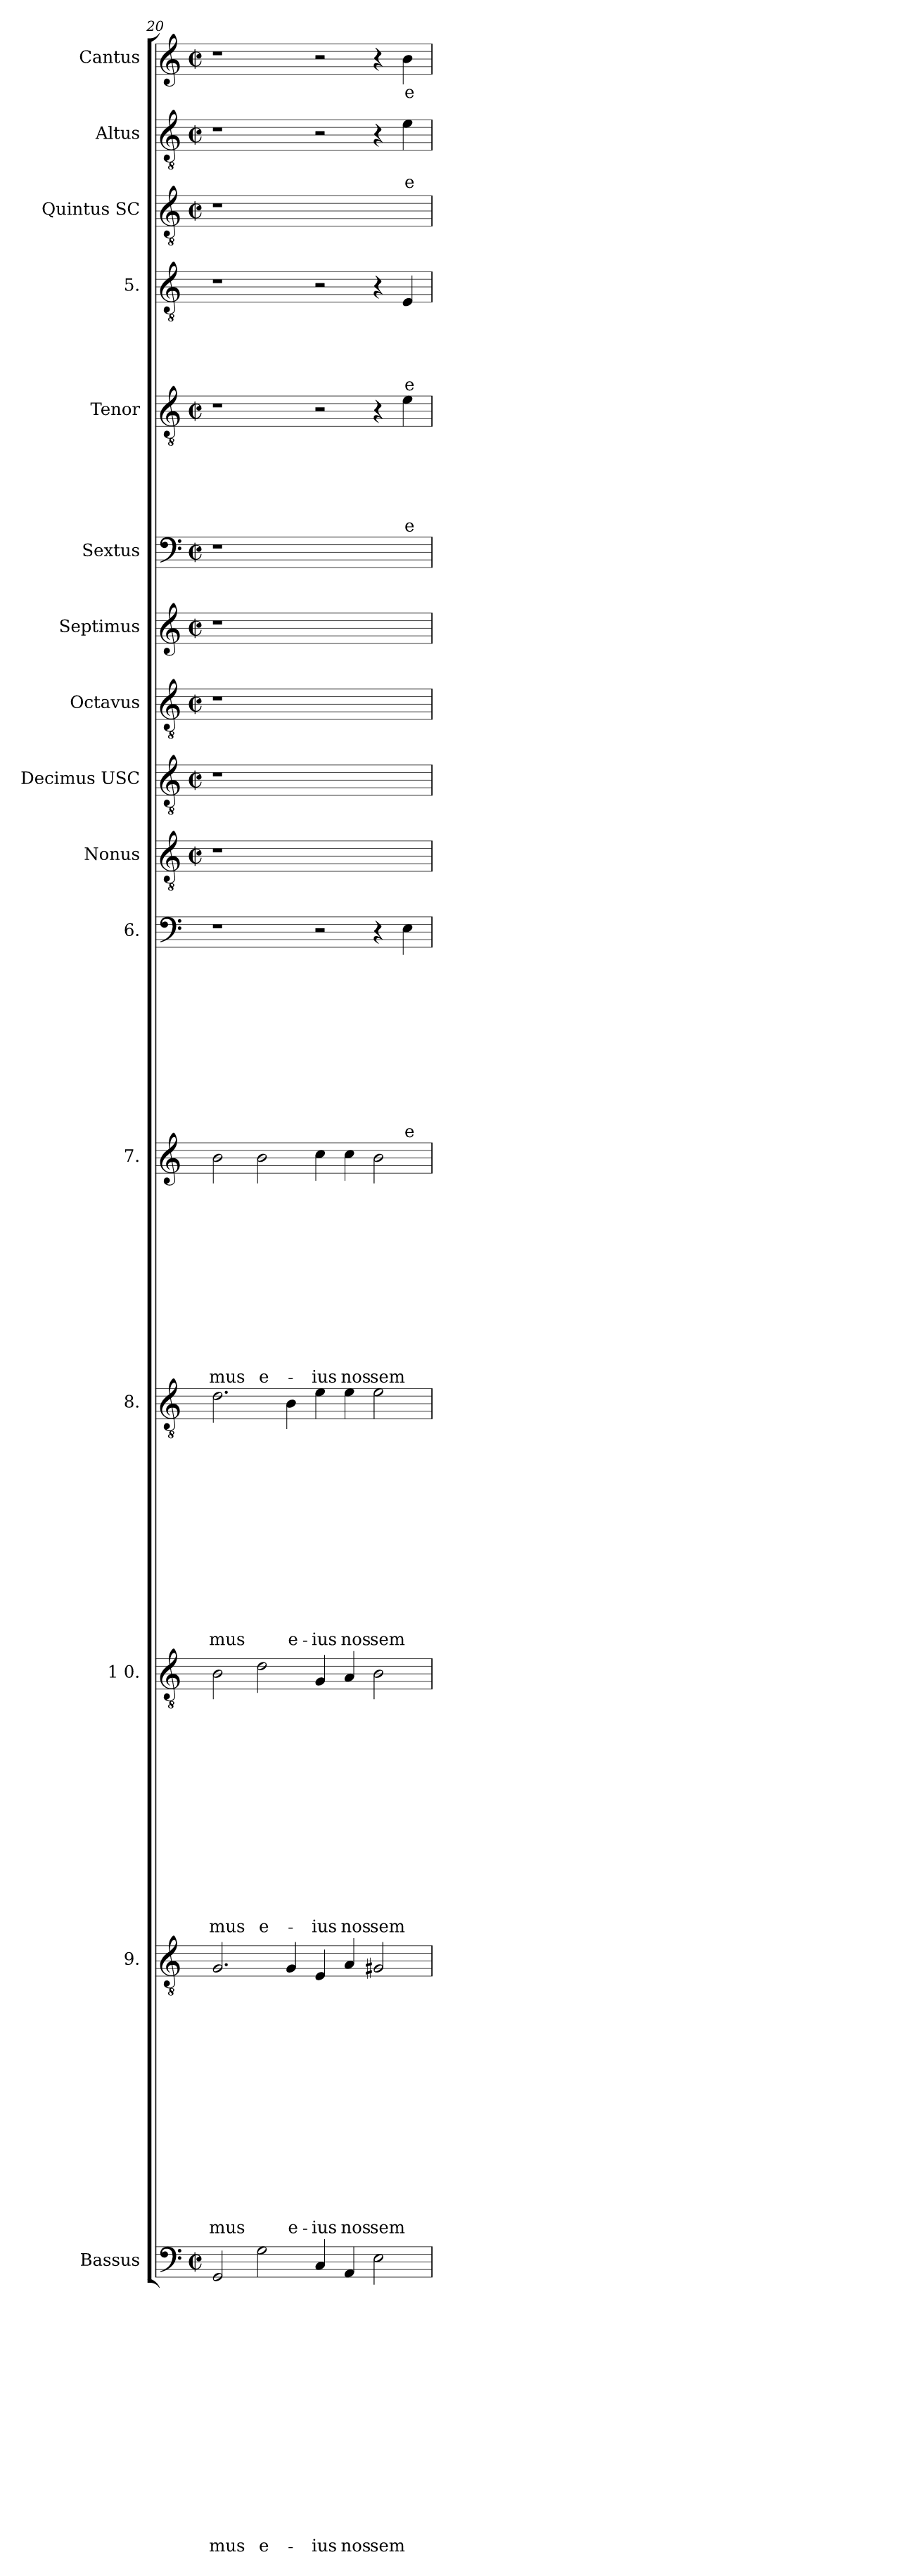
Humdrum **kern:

**kern	**text	**text	**text	**text	**text	**text	**text	**text	**text	**text	**text	**text	**text	**text	**text	**text	**kern	**text	**text	**text	**text	**text	**text	**text	**text	**text	**text	**text	**text	**text	**text	**text	**kern	**text	**text	**text	**text	**text	**text	**text	**text	**text	**text	**text	**text	**text	**text	**kern	**text	**text	**text	**text	**text	**text	**text	**text	**text	**text	**text	**text	**text	**kern	**text	**text	**text	**text	**text	**text	**text	**text	**text	**text	**text	**text	**kern	**text	**text	**text	**text	**text	**text	**text	**text	**text	**text	**text	**kern	**kern	**kern	**kern	**kern	**kern	**text	**text	**text	**text	**text	**text	**kern	**text	**text	**text	**text	**text	**kern	**kern	**text	**text	**kern	**text
*part16	*part16	*part16	*part16	*part16	*part16	*part16	*part16	*part16	*part16	*part16	*part16	*part16	*part16	*part16	*part16	*part16	*part15	*part15	*part15	*part15	*part15	*part15	*part15	*part15	*part15	*part15	*part15	*part15	*part15	*part15	*part15	*part15	*part14	*part14	*part14	*part14	*part14	*part14	*part14	*part14	*part14	*part14	*part14	*part14	*part14	*part14	*part14	*part13	*part13	*part13	*part13	*part13	*part13	*part13	*part13	*part13	*part13	*part13	*part13	*part13	*part13	*part12	*part12	*part12	*part12	*part12	*part12	*part12	*part12	*part12	*part12	*part12	*part12	*part12	*part11	*part11	*part11	*part11	*part11	*part11	*part11	*part11	*part11	*part11	*part11	*part11	*part10	*part9	*part8	*part7	*part6	*part5	*part5	*part5	*part5	*part5	*part5	*part5	*part4	*part4	*part4	*part4	*part4	*part4	*part3	*part2	*part2	*part2	*part1	*part1
*staff16	*staff16	*staff16	*staff16	*staff16	*staff16	*staff16	*staff16	*staff16	*staff16	*staff16	*staff16	*staff16	*staff16	*staff16	*staff16	*staff16	*staff15	*staff15	*staff15	*staff15	*staff15	*staff15	*staff15	*staff15	*staff15	*staff15	*staff15	*staff15	*staff15	*staff15	*staff15	*staff15	*staff14	*staff14	*staff14	*staff14	*staff14	*staff14	*staff14	*staff14	*staff14	*staff14	*staff14	*staff14	*staff14	*staff14	*staff14	*staff13	*staff13	*staff13	*staff13	*staff13	*staff13	*staff13	*staff13	*staff13	*staff13	*staff13	*staff13	*staff13	*staff13	*staff12	*staff12	*staff12	*staff12	*staff12	*staff12	*staff12	*staff12	*staff12	*staff12	*staff12	*staff12	*staff12	*staff11	*staff11	*staff11	*staff11	*staff11	*staff11	*staff11	*staff11	*staff11	*staff11	*staff11	*staff11	*staff10	*staff9	*staff8	*staff7	*staff6	*staff5	*staff5	*staff5	*staff5	*staff5	*staff5	*staff5	*staff4	*staff4	*staff4	*staff4	*staff4	*staff4	*staff3	*staff2	*staff2	*staff2	*staff1	*staff1
*I"Bassus	*	*	*	*	*	*	*	*	*	*	*	*	*	*	*	*	*I"9.	*	*	*	*	*	*	*	*	*	*	*	*	*	*	*	*I"1 0.	*	*	*	*	*	*	*	*	*	*	*	*	*	*	*I"8.	*	*	*	*	*	*	*	*	*	*	*	*	*	*I"7.	*	*	*	*	*	*	*	*	*	*	*	*	*I"6.	*	*	*	*	*	*	*	*	*	*	*	*I"Nonus	*I"Decimus USC	*I"Octavus	*I"Septimus	*I"Sextus	*I"Tenor	*	*	*	*	*	*	*I"5.	*	*	*	*	*	*I"Quintus SC	*I"Altus	*	*	*I"Cantus	*
*I'B.	*	*	*	*	*	*	*	*	*	*	*	*	*	*	*	*	*	*	*	*	*	*	*	*	*	*	*	*	*	*	*	*	*	*	*	*	*	*	*	*	*	*	*	*	*	*	*	*	*	*	*	*	*	*	*	*	*	*	*	*	*	*	*	*	*	*	*	*	*	*	*	*	*	*	*	*	*	*	*	*	*	*	*	*	*	*	*	*	*	*	*	*I'T.	*	*	*	*	*	*	*	*	*	*	*	*	*	*I'A.	*	*	*I'C.	*
*clefF4	*	*	*	*	*	*	*	*	*	*	*	*	*	*	*	*	*clefGv2	*	*	*	*	*	*	*	*	*	*	*	*	*	*	*	*clefGv2	*	*	*	*	*	*	*	*	*	*	*	*	*	*	*clefGv2	*	*	*	*	*	*	*	*	*	*	*	*	*	*clefG2	*	*	*	*	*	*	*	*	*	*	*	*	*clefF4	*	*	*	*	*	*	*	*	*	*	*	*clefGv2	*clefGv2	*clefGv2	*clefG2	*clefF4	*clefGv2	*	*	*	*	*	*	*clefGv2	*	*	*	*	*	*clefGv2	*clefGv2	*	*	*clefG2	*
*k[]	*	*	*	*	*	*	*	*	*	*	*	*	*	*	*	*	*k[]	*	*	*	*	*	*	*	*	*	*	*	*	*	*	*	*k[]	*	*	*	*	*	*	*	*	*	*	*	*	*	*	*k[]	*	*	*	*	*	*	*	*	*	*	*	*	*	*k[]	*	*	*	*	*	*	*	*	*	*	*	*	*k[]	*	*	*	*	*	*	*	*	*	*	*	*k[]	*k[]	*k[]	*k[]	*k[]	*k[]	*	*	*	*	*	*	*k[]	*	*	*	*	*	*k[]	*k[]	*	*	*k[]	*
*C:	*	*	*	*	*	*	*	*	*	*	*	*	*	*	*	*	*C:	*	*	*	*	*	*	*	*	*	*	*	*	*	*	*	*C:	*	*	*	*	*	*	*	*	*	*	*	*	*	*	*C:	*	*	*	*	*	*	*	*	*	*	*	*	*	*C:	*	*	*	*	*	*	*	*	*	*	*	*	*C:	*	*	*	*	*	*	*	*	*	*	*	*C:	*C:	*C:	*C:	*C:	*C:	*	*	*	*	*	*	*C:	*	*	*	*	*	*C:	*C:	*	*	*C:	*
*M2/2	*	*	*	*	*	*	*	*	*	*	*	*	*	*	*	*	*	*	*	*	*	*	*	*	*	*	*	*	*	*	*	*	*	*	*	*	*	*	*	*	*	*	*	*	*	*	*	*	*	*	*	*	*	*	*	*	*	*	*	*	*	*	*	*	*	*	*	*	*	*	*	*	*	*	*	*	*	*	*	*	*	*	*	*	*	*	*M2/2	*M2/2	*M2/2	*M2/2	*M2/2	*M2/2	*	*	*	*	*	*	*	*	*	*	*	*	*M2/2	*M2/2	*	*	*M2/2	*
*met(c|)	*	*	*	*	*	*	*	*	*	*	*	*	*	*	*	*	*	*	*	*	*	*	*	*	*	*	*	*	*	*	*	*	*	*	*	*	*	*	*	*	*	*	*	*	*	*	*	*	*	*	*	*	*	*	*	*	*	*	*	*	*	*	*	*	*	*	*	*	*	*	*	*	*	*	*	*	*	*	*	*	*	*	*	*	*	*	*met(c|)	*met(c|)	*met(c|)	*met(c|)	*met(c|)	*met(c|)	*	*	*	*	*	*	*	*	*	*	*	*	*met(c|)	*met(c|)	*	*	*met(c|)	*
=20	=20	=20	=20	=20	=20	=20	=20	=20	=20	=20	=20	=20	=20	=20	=20	=20	=20	=20	=20	=20	=20	=20	=20	=20	=20	=20	=20	=20	=20	=20	=20	=20	=20	=20	=20	=20	=20	=20	=20	=20	=20	=20	=20	=20	=20	=20	=20	=20	=20	=20	=20	=20	=20	=20	=20	=20	=20	=20	=20	=20	=20	=20	=20	=20	=20	=20	=20	=20	=20	=20	=20	=20	=20	=20	=20	=20	=20	=20	=20	=20	=20	=20	=20	=20	=20	=20	=20	=20	=20	=20	=20	=20	=20	=20	=20	=20	=20	=20	=20	=20	=20	=20	=20	=20	=20	=20	=20	=20	=20	=20
!	!	!	!	!	!	!	!	!	!	!	!	!	!	!	!	!LO:LY:b	!	!	!	!	!	!	!	!	!	!	!	!	!	!	!	!LO:LY:b	!	!	!	!	!	!	!	!	!	!	!	!	!	!	!LO:LY:b	!	!	!	!	!	!	!	!	!	!	!	!	!	!LO:LY:b	!	!	!	!	!	!	!	!	!	!	!	!	!LO:LY:b	!	!	!	!	!	!	!	!	!	!	!	!	!	!	!	!	!	!	!	!	!	!	!	!	!	!	!	!	!	!	!	!	!	!	!	!
2GG/	.	.	.	.	.	.	.	.	.	.	.	.	.	.	.	-mus	2.G/	.	.	.	.	.	.	.	.	.	.	.	.	.	.	-mus	2B\	.	.	.	.	.	.	.	.	.	.	.	.	.	-mus	2.d\	.	.	.	.	.	.	.	.	.	.	.	.	-mus	2b\	.	.	.	.	.	.	.	.	.	.	.	-mus	1r	.	.	.	.	.	.	.	.	.	.	.	1r	1r	1r	1r	1r	1r	.	.	.	.	.	.	1r	.	.	.	.	.	1r	1r	.	.	1r	.
!	!	!	!	!	!	!	!	!	!	!	!	!	!	!	!	!LO:LY:b	!	!	!	!	!	!	!	!	!	!	!	!	!	!	!	!	!	!	!	!	!	!	!	!	!	!	!	!	!	!	!LO:LY:b	!	!	!	!	!	!	!	!	!	!	!	!	!	!	!	!	!	!	!	!	!	!	!	!	!	!	!LO:LY:b	!	!	!	!	!	!	!	!	!	!	!	!	!	!	!	!	!	!	!	!	!	!	!	!	!	!	!	!	!	!	!	!	!	!	!	!
2G\	.	.	.	.	.	.	.	.	.	.	.	.	.	.	.	e-	.	.	.	.	.	.	.	.	.	.	.	.	.	.	.	.	2d\	.	.	.	.	.	.	.	.	.	.	.	.	.	e-	.	.	.	.	.	.	.	.	.	.	.	.	.	.	2b\	.	.	.	.	.	.	.	.	.	.	.	e-	.	.	.	.	.	.	.	.	.	.	.	.	.	.	.	.	.	.	.	.	.	.	.	.	.	.	.	.	.	.	.	.	.	.	.	.
!	!	!	!	!	!	!	!	!	!	!	!	!	!	!	!	!	!	!	!	!	!	!	!	!	!	!	!	!	!	!	!	!LO:LY:b	!	!	!	!	!	!	!	!	!	!	!	!	!	!	!	!	!	!	!	!	!	!	!	!	!	!	!	!	!LO:LY:b	!	!	!	!	!	!	!	!	!	!	!	!	!	!	!	!	!	!	!	!	!	!	!	!	!	!	!	!	!	!	!	!	!	!	!	!	!	!	!	!	!	!	!	!	!	!	!	!	!
.	.	.	.	.	.	.	.	.	.	.	.	.	.	.	.	.	4G/	.	.	.	.	.	.	.	.	.	.	.	.	.	.	e-	.	.	.	.	.	.	.	.	.	.	.	.	.	.	.	4B\	.	.	.	.	.	.	.	.	.	.	.	.	e-	.	.	.	.	.	.	.	.	.	.	.	.	.	.	.	.	.	.	.	.	.	.	.	.	.	.	.	.	.	.	.	.	.	.	.	.	.	.	.	.	.	.	.	.	.	.	.	.	.
!	!	!	!	!	!	!	!	!	!	!	!	!	!	!	!	!LO:LY:b	!	!	!	!	!	!	!	!	!	!	!	!	!	!	!	!LO:LY:b:rj	!	!	!	!	!	!	!	!	!	!	!	!	!	!	!LO:LY:b	!	!	!	!	!	!	!	!	!	!	!	!	!	!LO:LY:b:rj	!	!	!	!	!	!	!	!	!	!	!	!	!LO:LY:b	!	!	!	!	!	!	!	!	!	!	!	!	!	!	!	!	!	!	!	!	!	!	!	!	!	!	!	!	!	!	!	!	!	!	!	!
4C/	.	.	.	.	.	.	.	.	.	.	.	.	.	.	.	-ius	4E/	.	.	.	.	.	.	.	.	.	.	.	.	.	.	-ius	4G/	.	.	.	.	.	.	.	.	.	.	.	.	.	-ius	4e\	.	.	.	.	.	.	.	.	.	.	.	.	-ius	4cc\	.	.	.	.	.	.	.	.	.	.	.	-ius	2r	.	.	.	.	.	.	.	.	.	.	.	1ryy	1ryy	1ryy	1ryy	1ryy	2r	.	.	.	.	.	.	2r	.	.	.	.	.	1ryy	2r	.	.	2r	.
!	!	!	!	!	!	!	!	!	!	!	!	!	!	!	!	!LO:LY:b	!	!	!	!	!	!	!	!	!	!	!	!	!	!	!	!LO:LY:b	!	!	!	!	!	!	!	!	!	!	!	!	!	!	!LO:LY:b	!	!	!	!	!	!	!	!	!	!	!	!	!	!LO:LY:b	!	!	!	!	!	!	!	!	!	!	!	!	!LO:LY:b	!	!	!	!	!	!	!	!	!	!	!	!	!	!	!	!	!	!	!	!	!	!	!	!	!	!	!	!	!	!	!	!	!	!	!	!
4AA/	.	.	.	.	.	.	.	.	.	.	.	.	.	.	.	nos	4A/	.	.	.	.	.	.	.	.	.	.	.	.	.	.	nos	4A/	.	.	.	.	.	.	.	.	.	.	.	.	.	nos	4e\	.	.	.	.	.	.	.	.	.	.	.	.	nos	4cc\	.	.	.	.	.	.	.	.	.	.	.	nos	.	.	.	.	.	.	.	.	.	.	.	.	.	.	.	.	.	.	.	.	.	.	.	.	.	.	.	.	.	.	.	.	.	.	.	.
!	!	!	!	!	!	!	!	!	!	!	!	!	!	!	!	!LO:LY:b	!	!	!	!	!	!	!	!	!	!	!	!	!	!	!	!LO:LY:b	!	!	!	!	!	!	!	!	!	!	!	!	!	!	!LO:LY:b	!	!	!	!	!	!	!	!	!	!	!	!	!	!LO:LY:b	!	!	!	!	!	!	!	!	!	!	!	!	!LO:LY:b	!	!	!	!	!	!	!	!	!	!	!	!	!	!	!	!	!	!	!	!	!	!	!	!	!	!	!	!	!	!	!	!	!	!	!	!
2E\	.	.	.	.	.	.	.	.	.	.	.	.	.	.	.	sem-	2G#X/	.	.	.	.	.	.	.	.	.	.	.	.	.	.	sem-	2B\	.	.	.	.	.	.	.	.	.	.	.	.	.	sem-	2e\	.	.	.	.	.	.	.	.	.	.	.	.	sem-	2b\	.	.	.	.	.	.	.	.	.	.	.	sem-	4r	.	.	.	.	.	.	.	.	.	.	.	.	.	.	.	.	4r	.	.	.	.	.	.	4r	.	.	.	.	.	.	4r	.	.	4r	.
!	!	!	!	!	!	!	!	!	!	!	!	!	!	!	!	!	!	!	!	!	!	!	!	!	!	!	!	!	!	!	!	!	!	!	!	!	!	!	!	!	!	!	!	!	!	!	!	!	!	!	!	!	!	!	!	!	!	!	!	!	!	!	!	!	!	!	!	!	!	!	!	!	!	!	!	!	!	!	!	!	!	!	!	!	!	!LO:LY:b	!	!	!	!	!	!	!	!	!	!	!	!LO:LY:b	!	!	!	!	!	!LO:LY:b	!	!	!	!LO:LY:b	!	!LO:LY:b
.	.	.	.	.	.	.	.	.	.	.	.	.	.	.	.	.	.	.	.	.	.	.	.	.	.	.	.	.	.	.	.	.	.	.	.	.	.	.	.	.	.	.	.	.	.	.	.	.	.	.	.	.	.	.	.	.	.	.	.	.	.	.	.	.	.	.	.	.	.	.	.	.	.	.	4E\	.	.	.	.	.	.	.	.	.	.	e-	.	.	.	.	.	4e\	.	.	.	.	.	e-	4E/	.	.	.	.	e-	.	4e\	.	e-	4b\	e-
=	=	=	=	=	=	=	=	=	=	=	=	=	=	=	=	=	=	=	=	=	=	=	=	=	=	=	=	=	=	=	=	=	=	=	=	=	=	=	=	=	=	=	=	=	=	=	=	=	=	=	=	=	=	=	=	=	=	=	=	=	=	=	=	=	=	=	=	=	=	=	=	=	=	=	=	=	=	=	=	=	=	=	=	=	=	=	=	=	=	=	=	=	=	=	=	=	=	=	=	=	=	=	=	=	=	=	=	=	=	=
*-	*-	*-	*-	*-	*-	*-	*-	*-	*-	*-	*-	*-	*-	*-	*-	*-	*-	*-	*-	*-	*-	*-	*-	*-	*-	*-	*-	*-	*-	*-	*-	*-	*-	*-	*-	*-	*-	*-	*-	*-	*-	*-	*-	*-	*-	*-	*-	*-	*-	*-	*-	*-	*-	*-	*-	*-	*-	*-	*-	*-	*-	*-	*-	*-	*-	*-	*-	*-	*-	*-	*-	*-	*-	*-	*-	*-	*-	*-	*-	*-	*-	*-	*-	*-	*-	*-	*-	*-	*-	*-	*-	*-	*-	*-	*-	*-	*-	*-	*-	*-	*-	*-	*-	*-	*-	*-	*-	*-	*-	*-
